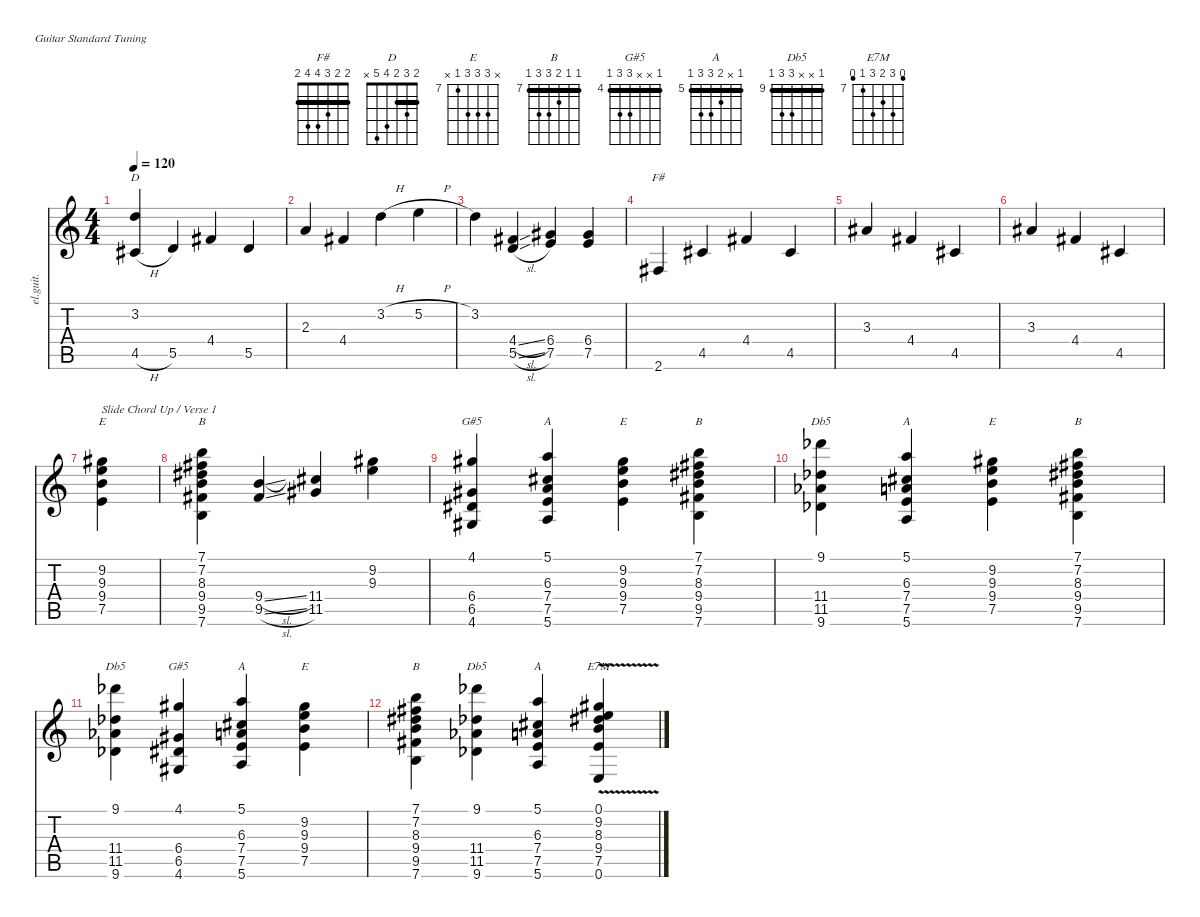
\defaultSystemsLayout 4
\hideDynamics
\bracketExtendMode nobrackets
\otherSystemsTrackNameOrientation horizontal
\track ("Clean Guitar" "el.guit.") {instrument electricguitarclean}
\staff {score tabs}
\tuning (E4 B3 G3 D3 A2 E2)
\chord ("F#" 2 2 3 4 4 2) {barre (2 2)}
\chord ("D" 2 3 2 4 5 x) {showfingering false barre 2}
\chord ("E" x 9 9 9 7 x) {firstfret 7}
\chord ("B" 7 7 8 9 9 7) {firstfret 7 barre (7 7)}
\chord ("G#5" 4 x x 6 6 4) {firstfret 4 barre 4}
\chord ("A" 5 x 6 7 7 5) {firstfret 5 barre 5}
\chord ("Db5" 9 x x 11 11 9) {firstfret 9 barre 9}
\chord ("E7M" 6 9 8 9 7 6) {firstfret 7}
\ts (4 4)
\tempo 120
\clef g2
\ks c
(4.5{h acc #} 3.2).4{ch "D" dy mf beam Up} 5.5.4{beam Up} 4.4{acc #}.4{beam Up} 5.5.4{beam Up} |
2.3.4{beam Up} 4.4{acc #}.4{beam Up} 3.2{h}.4{beam Down} 5.2{h}.4{beam Down} |
3.2.4{beam Down} (4.4{sl acc #} 5.5{sl}).4{beam Up} (6.4{acc #} 7.5).4{beam Up} (7.5 6.4{acc #}).4{beam Up} |
2.6{acc #}.4{ch "F#" beam Up} 4.5{acc #}.4{beam Up} 4.4{acc #}.4{beam Up} 4.5{acc #}.4{beam Up} |
3.3{acc #}.4{beam Up} 4.4{acc #}.4{beam Up} 4.5{acc #}.4{beam Up} |
3.3{acc #}.4{beam Up} 4.4{acc #}.4{beam Up} 4.5{acc #}.4{beam Up} |
(7.5 9.4 9.3 9.2{acc #}).4{ch "E" txt "Slide Chord Up / Verse 1" beam Down} |
(7.6 9.5{acc #} 9.4 8.3{acc #} 7.2{acc #} 7.1).4{ch "B" beam Down} (9.5{sl acc #} 9.4{sl}).4{beam Up} (11.4{acc #} 11.5{acc #}).4{beam Up} (9.2{acc #} 9.3).4{beam Down} |
(4.6{acc #} 6.5{acc #} 6.4{acc #} 4.1{acc #}).4{ch "G#5" beam Up} (5.6 7.5 7.4 6.3{acc #} 5.1).4{ch "A" beam Up} (7.5 9.4 9.3 9.2{acc #}).4{ch "E" beam Down} (7.6 9.5{acc #} 9.4 8.3{acc #} 7.2{acc #} 7.1).4{ch "B" beam Down} |
(9.6{acc b} 11.5{acc b} 11.4{acc b} 9.1{acc b}).4{ch "Db5" beam Down} (5.6 7.5 7.4 6.3{acc #} 5.1).4{ch "A" beam Up} (7.5 9.4 9.3 9.2{acc #}).4{ch "E" beam Down} (7.6 9.5{acc #} 9.4 8.3{acc #} 7.2{acc #} 7.1).4{ch "B" beam Down} |
(9.6{acc b} 11.5{acc b} 11.4{acc b} 9.1{acc b}).4{ch "Db5" beam Down} (4.6{acc #} 6.5{acc #} 6.4{acc #} 4.1{acc #}).4{ch "G#5" beam Up} (5.6 7.5 7.4 6.3{acc #} 5.1).4{ch "A" beam Up} (7.5 9.4 9.3 9.2{acc #}).4{ch "E" beam Down} |
(7.6 9.5{acc #} 9.4 8.3{acc #} 7.2{acc #} 7.1).4{ch "B" beam Down} (9.6{acc b} 11.5{acc b} 11.4{acc b} 9.1{acc b}).4{ch "Db5" beam Down} (5.6 7.5 7.4 6.3{acc #} 5.1).4{ch "A" beam Up} (0.6 7.5 9.4 8.3{acc #} 9.2{acc #} 0.1{v}).4{ch "E7M" beam Up}
